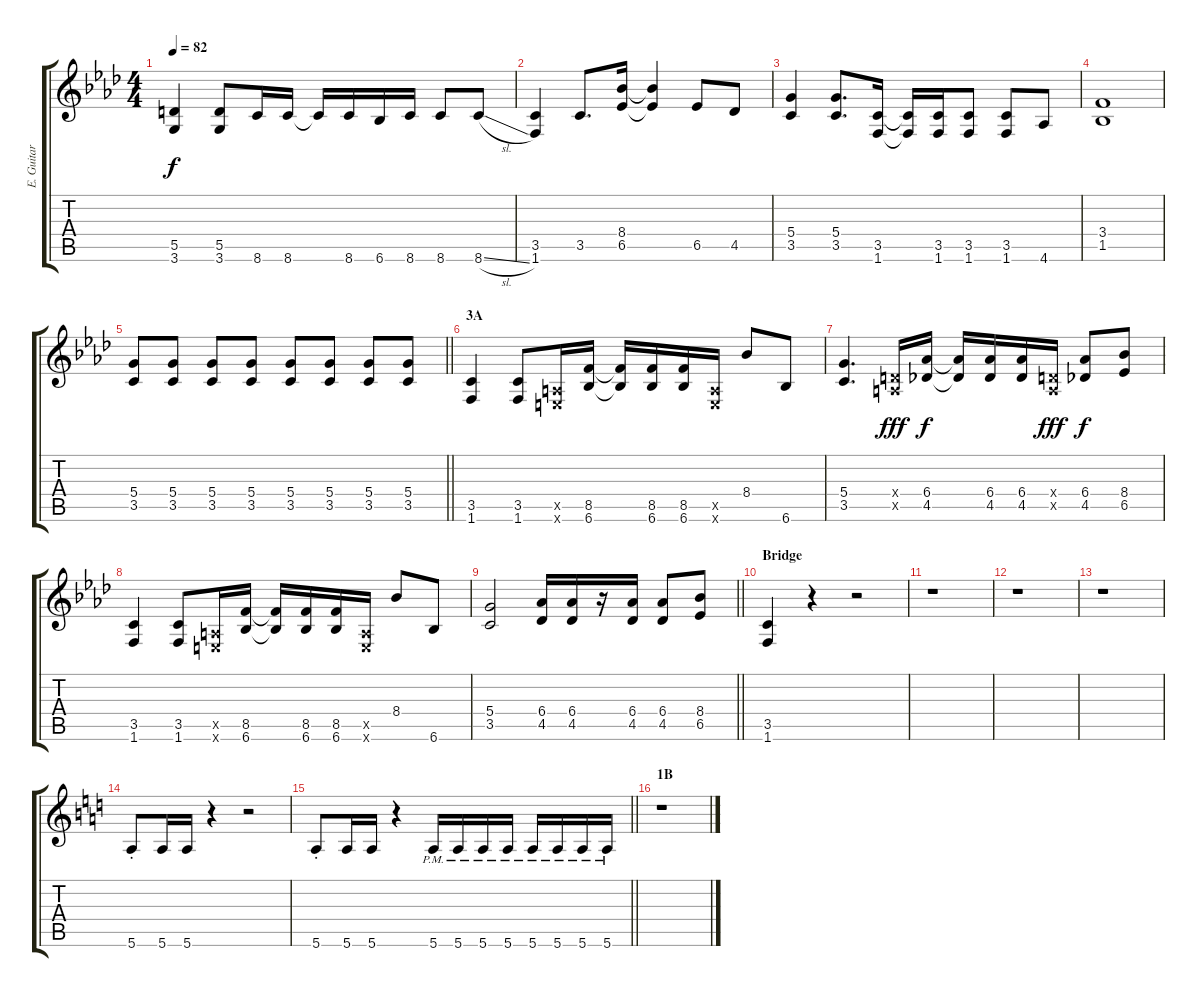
\track ("E. Guitar I" "E. Guitar ") {instrument overdrivenguitar}
\staff {score tabs}
\tuning (E4 B3 G3 D3 A2 E2) {hide}
\ts (4 4)
\tempo 82
\clef g2
\ks ab
(5.5 3.6).4{dy f} (5.5 3.6).8 8.6.16 8.6.16 8.6{t}.16 8.6.16 6.6.16 8.6.16 8.6.8 8.6{sl}.8 |
(3.5 1.6).4 3.5.8{d} (8.4 6.5).16 (8.4{t} 6.5{t}).4 6.5.8 4.5.8 |
(5.4 3.5).4 (5.4 3.5).8{d} (3.5 1.6).16 (3.5{t} 1.6{t}).16 (3.5 1.6).16 (3.5 1.6).8 (3.5 1.6).8 4.6.8 |
(3.4 1.5).1 |
\barLineRight lightlight
(5.4 3.5).8 (5.4 3.5).8 (5.4 3.5).8 (5.4 3.5).8 (5.4 3.5).8 (5.4 3.5).8 (5.4 3.5).8 (5.4 3.5).8 |
\section ("" "3A")
(3.5 1.6).4 (3.5 1.6).8 (0.5{x} 0.6{x}).16 (8.5 6.6).16 (8.5{t} 6.6{t}).16 (8.5 6.6).16 (8.5 6.6).16 (0.5{x} 0.6{x}).16 8.4.8 6.6.8 |
(5.4 3.5).4{d} (0.4{x} 0.5{x}).16{dy fff} (6.4 4.5).16{dy f} (6.4{t} 4.5{t}).16 (6.4 4.5).16 (6.4 4.5).16 (0.4{x} 0.5{x}).16{dy fff} (6.4 4.5).8{dy f} (8.4 6.5).8 |
(3.5 1.6).4 (3.5 1.6).8 (0.5{x} 0.6{x}).16 (8.5 6.6).16 (8.5{t} 6.6{t}).16 (8.5 6.6).16 (8.5 6.6).16 (0.5{x} 0.6{x}).16 8.4.8 6.6.8 |
\barLineRight lightlight
(5.4 3.5).2 (6.4 4.5).16 (6.4 4.5).16 r.16 (6.4 4.5).16 (6.4 4.5).8 (8.4 6.5).8 |
\section ("" "Bridge")
(3.5 1.6).4 r.4 r.2 |
r.1 |
r.1 |
r.1 |
\ks c
5.6{st}.8 5.6.16 5.6.16 r.4 r.2 |
\barLineRight lightlight
5.6{st}.8 5.6.16 5.6.16 r.4 5.6{pm}.16 5.6{pm}.16 5.6{pm}.16 5.6{pm}.16 5.6{pm}.16 5.6{pm}.16 5.6{pm}.16 5.6{pm}.16 |
\section ("" "1B")
r.1
